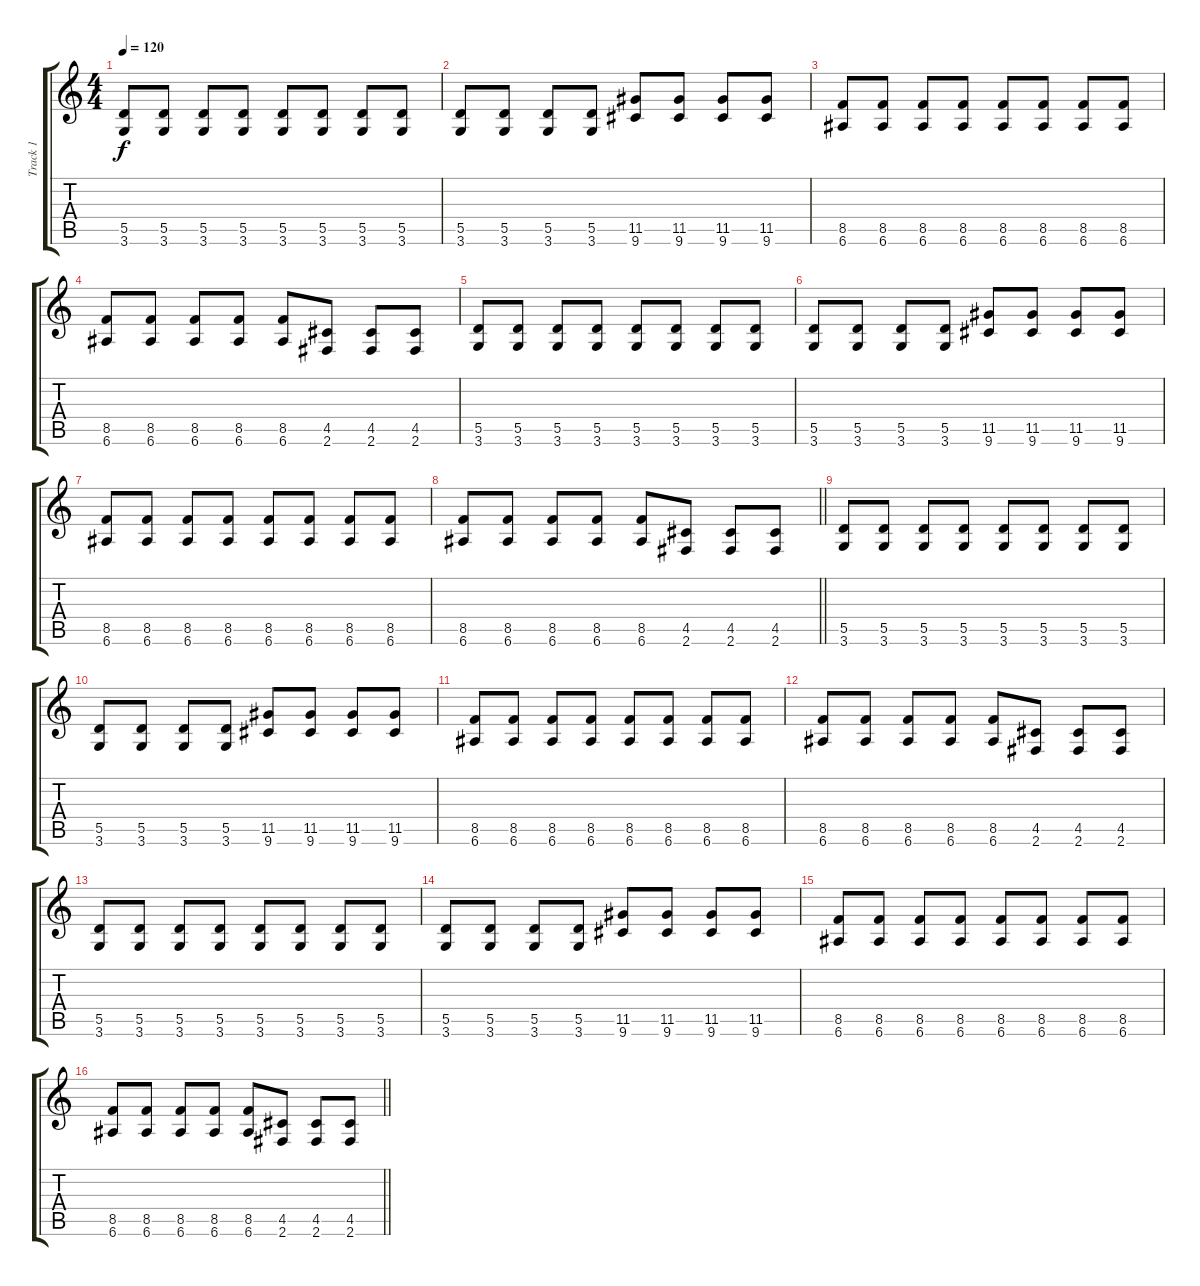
\track ("Track 1" "Track 1") {instrument overdrivenguitar}
\staff {score tabs}
\tuning (E4 B3 G3 D3 A2 E2) {hide}
\ts (4 4)
\section ("" "")
\tempo 120
\clef g2
\ks c
(5.5 3.6).8{dy f} (5.5 3.6).8 (5.5 3.6).8 (5.5 3.6).8 (5.5 3.6).8 (5.5 3.6).8 (5.5 3.6).8 (5.5 3.6).8 |
(5.5 3.6).8 (5.5 3.6).8 (5.5 3.6).8 (5.5 3.6).8 (11.5 9.6).8 (11.5 9.6).8 (11.5 9.6).8 (11.5 9.6).8 |
(8.5 6.6).8 (8.5 6.6).8 (8.5 6.6).8 (8.5 6.6).8 (8.5 6.6).8 (8.5 6.6).8 (8.5 6.6).8 (8.5 6.6).8 |
(8.5 6.6).8 (8.5 6.6).8 (8.5 6.6).8 (8.5 6.6).8 (8.5 6.6).8 (4.5 2.6).8 (4.5 2.6).8 (4.5 2.6).8 |
(5.5 3.6).8 (5.5 3.6).8 (5.5 3.6).8 (5.5 3.6).8 (5.5 3.6).8 (5.5 3.6).8 (5.5 3.6).8 (5.5 3.6).8 |
(5.5 3.6).8 (5.5 3.6).8 (5.5 3.6).8 (5.5 3.6).8 (11.5 9.6).8 (11.5 9.6).8 (11.5 9.6).8 (11.5 9.6).8 |
(8.5 6.6).8 (8.5 6.6).8 (8.5 6.6).8 (8.5 6.6).8 (8.5 6.6).8 (8.5 6.6).8 (8.5 6.6).8 (8.5 6.6).8 |
\barLineRight lightlight
(8.5 6.6).8 (8.5 6.6).8 (8.5 6.6).8 (8.5 6.6).8 (8.5 6.6).8 (4.5 2.6).8 (4.5 2.6).8 (4.5 2.6).8 |
(5.5 3.6).8 (5.5 3.6).8 (5.5 3.6).8 (5.5 3.6).8 (5.5 3.6).8 (5.5 3.6).8 (5.5 3.6).8 (5.5 3.6).8 |
(5.5 3.6).8 (5.5 3.6).8 (5.5 3.6).8 (5.5 3.6).8 (11.5 9.6).8 (11.5 9.6).8 (11.5 9.6).8 (11.5 9.6).8 |
(8.5 6.6).8 (8.5 6.6).8 (8.5 6.6).8 (8.5 6.6).8 (8.5 6.6).8 (8.5 6.6).8 (8.5 6.6).8 (8.5 6.6).8 |
(8.5 6.6).8 (8.5 6.6).8 (8.5 6.6).8 (8.5 6.6).8 (8.5 6.6).8 (4.5 2.6).8 (4.5 2.6).8 (4.5 2.6).8 |
(5.5 3.6).8 (5.5 3.6).8 (5.5 3.6).8 (5.5 3.6).8 (5.5 3.6).8 (5.5 3.6).8 (5.5 3.6).8 (5.5 3.6).8 |
(5.5 3.6).8 (5.5 3.6).8 (5.5 3.6).8 (5.5 3.6).8 (11.5 9.6).8 (11.5 9.6).8 (11.5 9.6).8 (11.5 9.6).8 |
(8.5 6.6).8 (8.5 6.6).8 (8.5 6.6).8 (8.5 6.6).8 (8.5 6.6).8 (8.5 6.6).8 (8.5 6.6).8 (8.5 6.6).8 |
\barLineRight lightlight
(8.5 6.6).8 (8.5 6.6).8 (8.5 6.6).8 (8.5 6.6).8 (8.5 6.6).8 (4.5 2.6).8 (4.5 2.6).8 (4.5 2.6).8
